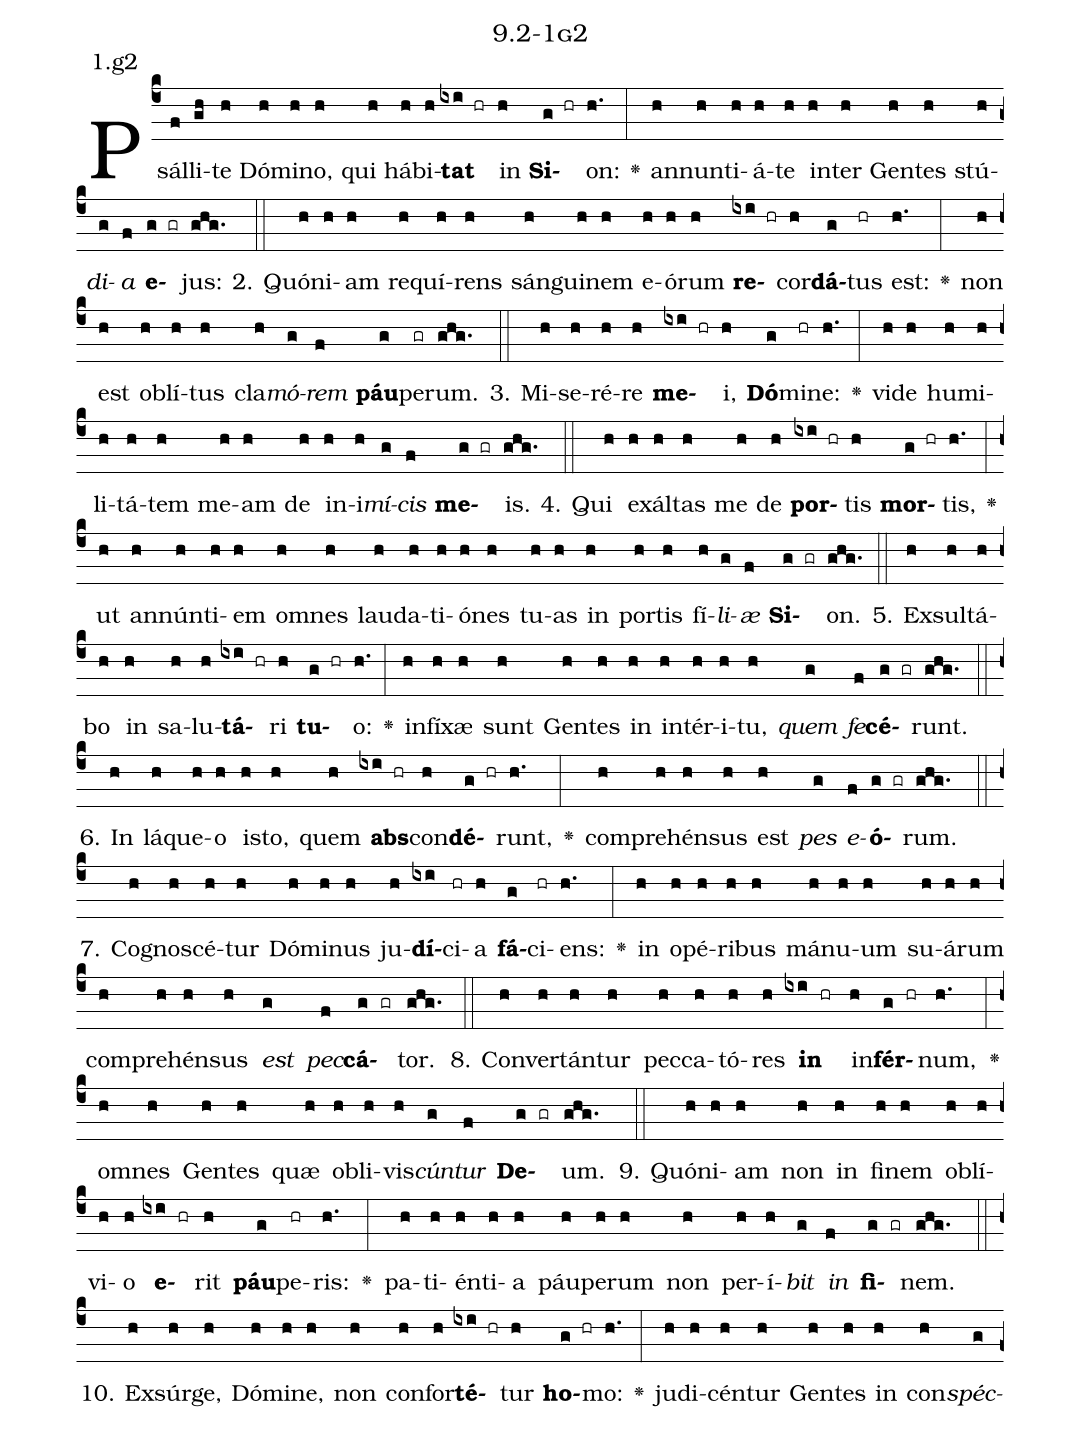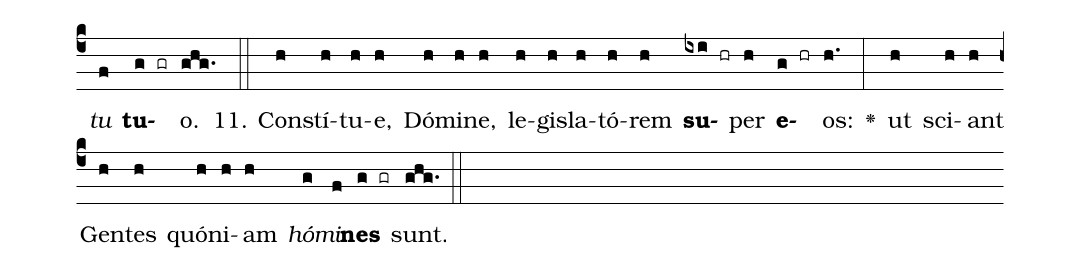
name: 9.2-1g2;
annotation: 1.g2;
%%
(c4)Psál(f)li(gh)te(h) Dó(h)mi(h)no,(h) qui(h) há(h)bi(h)<b>tat</b>(ixi hr) in(h) <b>Si</b>(g hr)on:(h.) <v>\greheightstar</v>(:) an(h)nun(h)ti(h)á(h)te(h) in(h)ter(h) Gen(h)tes(h) stú(h)<i>di</i>(g)<i>a</i>(f) <b>e</b>(g gr)jus:(ghg.) (::)
2. Quón(h)i(h)am(h) re(h)quí(h)rens(h) sán(h)gui(h)nem(h) e(h)ó(h)rum(h) <b>re</b>(ixi hr)cor(h)<b>dá</b>(g)tus(hr) est:(h.) <v>\greheightstar</v>(:) non(h) est(h) ob(h)lí(h)tus(h) cla(h)<i>mó</i>(g)<i>rem</i>(f) <b>páu</b>(g)pe(gr)rum.(ghg.) (::)
3. Mi(h)se(h)ré(h)re(h) <b>me</b>(ixi hr)i,(h) <b>Dó</b>(g)mi(hr)ne:(h.) <v>\greheightstar</v>(:) vi(h)de(h) hu(h)mi(h)li(h)tá(h)tem(h) me(h)am(h) de(h) in(h)i(h)<i>mí</i>(g)<i>cis</i>(f) <b>me</b>(g gr)is.(ghg.) (::)
4. Qui(h) ex(h)ál(h)tas(h) me(h) de(h) <b>por</b>(ixi hr)tis(h) <b>mor</b>(g hr)tis,(h.) <v>\greheightstar</v>(:) ut(h) an(h)nún(h)ti(h)em(h) om(h)nes(h) lau(h)da(h)ti(h)ó(h)nes(h) tu(h)as(h) in(h) por(h)tis(h) fí(h)<i>li</i>(g)<i>æ</i>(f) <b>Si</b>(g gr)on.(ghg.) (::)
5. Ex(h)sul(h)tá(h)bo(h) in(h) sa(h)lu(h)<b>tá</b>(ixi hr)ri(h) <b>tu</b>(g hr)o:(h.) <v>\greheightstar</v>(:) in(h)fí(h)xæ(h) sunt(h) Gen(h)tes(h) in(h) in(h)tér(h)i(h)tu,(h) <i>quem</i>(g) <i>fe</i>(f)<b>cé</b>(g gr)runt.(ghg.) (::)
6. In(h) lá(h)que(h)o(h) is(h)to,(h) quem(h) <b>abs</b>(ixi hr)con(h)<b>dé</b>(g hr)runt,(h.) <v>\greheightstar</v>(:) com(h)pre(h)hén(h)sus(h) est(h) <i>pes</i>(g) <i>e</i>(f)<b>ó</b>(g gr)rum.(ghg.) (::)
7. Co(h)gno(h)scé(h)tur(h) Dó(h)mi(h)nus(h) ju(h)<b>dí</b>(ixi)ci(hr)a(h) <b>fá</b>(g)ci(hr)ens:(h.) <v>\greheightstar</v>(:) in(h) o(h)pé(h)ri(h)bus(h) má(h)nu(h)um(h) su(h)á(h)rum(h) com(h)pre(h)hén(h)sus(h) <i>est</i>(g) <i>pec</i>(f)<b>cá</b>(g gr)tor.(ghg.) (::)
8. Con(h)ver(h)tán(h)tur(h) pec(h)ca(h)tó(h)res(h) <b>in</b>(ixi hr) in(h)<b>fér</b>(g hr)num,(h.) <v>\greheightstar</v>(:) om(h)nes(h) Gen(h)tes(h) quæ(h) ob(h)li(h)vis(h)<i>cún</i>(g)<i>tur</i>(f) <b>De</b>(g gr)um.(ghg.) (::)
9. Quón(h)i(h)am(h) non(h) in(h) fi(h)nem(h) ob(h)lí(h)vi(h)o(h) <b>e</b>(ixi hr)rit(h) <b>páu</b>(g)pe(hr)ris:(h.) <v>\greheightstar</v>(:) pa(h)ti(h)én(h)ti(h)a(h) páu(h)pe(h)rum(h) non(h) per(h)í(h)<i>bit</i>(g) <i>in</i>(f) <b>fi</b>(g gr)nem.(ghg.) (::)
10. Ex(h)súr(h)ge,(h) Dó(h)mi(h)ne,(h) non(h) con(h)for(h)<b>té</b>(ixi hr)tur(h) <b>ho</b>(g hr)mo:(h.) <v>\greheightstar</v>(:) ju(h)di(h)cén(h)tur(h) Gen(h)tes(h) in(h) con(h)<i>spéc</i>(g)<i>tu</i>(f) <b>tu</b>(g gr)o.(ghg.) (::)
11. Con(h)stí(h)tu(h)e,(h) Dó(h)mi(h)ne,(h) le(h)gis(h)la(h)tó(h)rem(h) <b>su</b>(ixi hr)per(h) <b>e</b>(g hr)os:(h.) <v>\greheightstar</v>(:) ut(h) sci(h)ant(h) Gen(h)tes(h) quón(h)i(h)am(h) <i>hó</i>(g)<i>mi</i>(f)<b>nes</b>(g gr) sunt.(ghg.) (::)
